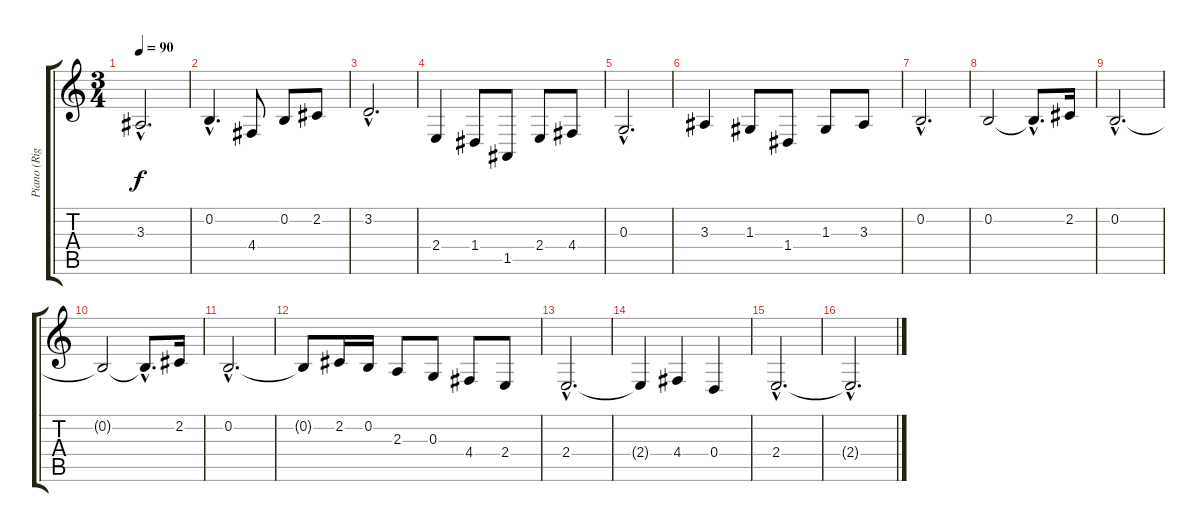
\track ("Piano (Right Hand)" "Piano (Rig") {instrument acousticgrandpiano}
\staff {score tabs}
\tuning (E4 B3 G3 D3 A2 E2) {hide}
\ts (3 4)
\tempo 90
\clef g2
\ks c
3.3{hac}.2{d dy f} |
0.2{hac}.4{d} 4.4.8 0.2.8 2.2.8 |
3.2{hac}.2{d} |
2.4.4 1.4.8 1.5.8 2.4.8 4.4.8 |
0.3{hac}.2{d} |
3.3.4 1.3.8 1.4.8 1.3.8 3.3.8 |
0.2{hac}.2{d} |
0.2.2 0.2{hac t}.8{d} 2.2.16 |
0.2{hac}.2{d} |
0.2{t}.2 0.2{hac t}.8{d} 2.2.16 |
0.2{hac}.2{d} |
0.2{t}.8 2.2.16 0.2.16 2.3.8 0.3.8 4.4.8 2.4.8 |
2.4{hac}.2{d} |
2.4{t}.4 4.4.4 0.4.4 |
2.4{hac}.2{d} |
2.4{hac t}.2{d}
